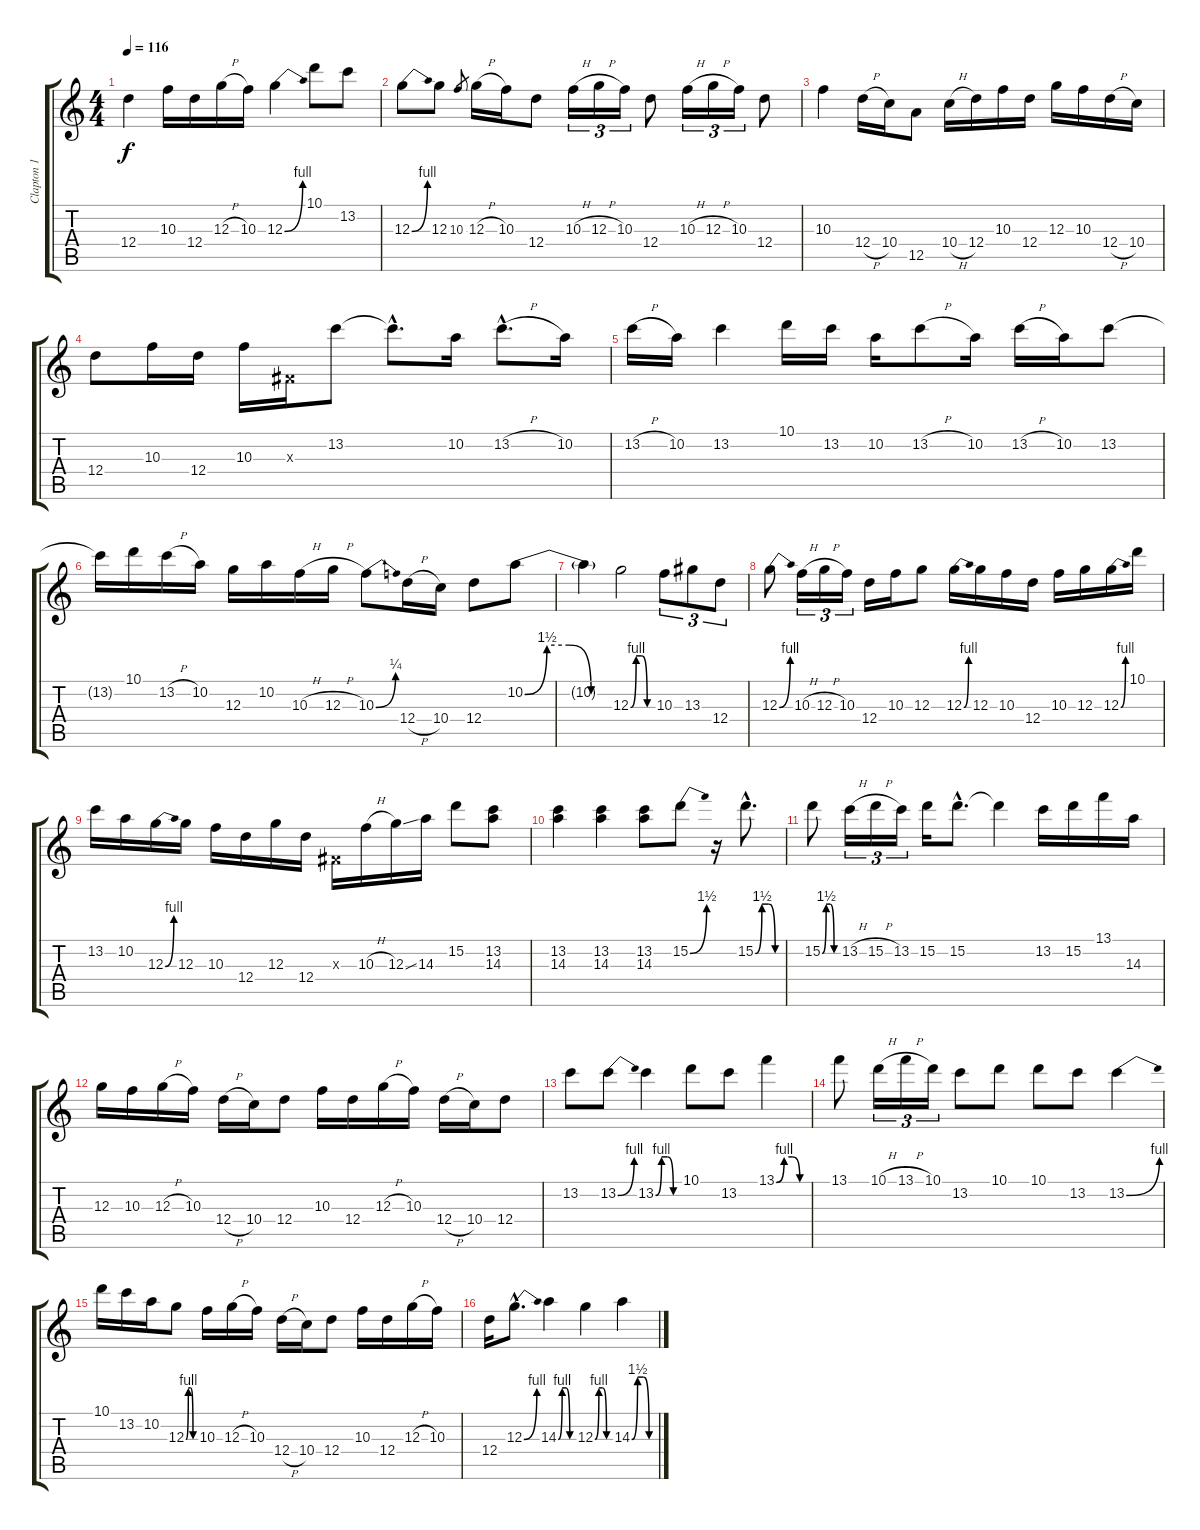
\track ("Clapton 1" "Clapton 1") {instrument overdrivenguitar}
\staff {score tabs}
\tuning (E4 B3 G3 D3 A2 E2) {hide}
\ts (4 4)
\tempo 116
\clef g2
\ks c
12.4.4{dy f} 10.3.16 12.4.16 12.3{h}.16 10.3.16 12.3{be (bend 0 0 60 4)}.4 10.1.8 13.2.8 |
12.3{be (bend 0 0 60 4)}.8 12.3.8 10.3.8{gr} 12.3{h}.16 10.3.16 12.4.8 10.3{h}.16{tu (3 2)} 12.3{h}.16{tu (3 2)} 10.3.16{tu (3 2)} 12.4.8 10.3{h}.16{tu (3 2)} 12.3{h}.16{tu (3 2)} 10.3.16{tu (3 2)} 12.4.8 |
10.3.4 12.4{h}.16 10.4.16 12.5.8 10.4{h}.16 12.4.16 10.3.16 12.4.16 12.3.16 10.3.16 12.4{h}.16 10.4.16 |
12.4.8 10.3.16 12.4.16 10.3.16 -1.3{x}.16 13.2.8 13.2{hac t}.8{d} 10.2.16 13.2{h hac}.8{d} 10.2.16 |
13.2{h}.16 10.2.16 13.2.4 10.1.16 13.2.16 10.2.16 13.2{h}.8 10.2.16 13.2{h}.16 10.2.16 13.2.8 |
13.2{t}.16 10.1.16 13.2{h}.16 10.2.16 12.3.16 10.2.16 10.3{h}.16 12.3{h}.16 10.3{be (bend 0 0 60 1)}.8 12.4{h}.16 10.4.16 12.4.8 10.2{be (custom 0 0 15 6 30 6 45 0 60 0)}.8 |
10.2{t}.4 12.3{be (custom 0 0 15 4 30 4 45 0 60 0)}.2 10.3.8{tu (3 2)} 13.3.8{tu (3 2)} 12.4.8{tu (3 2)} |
12.3{be (bend 0 0 60 4)}.8 10.3{h}.16{tu (3 2)} 12.3{h}.16{tu (3 2)} 10.3.16{tu (3 2)} 12.4.16 10.3.16 12.3.8 12.3{be (bend 0 0 60 4)}.16 12.3.16 10.3.16 12.4.16 10.3.16 12.3.16 12.3{be (bend 0 0 60 4)}.16 10.1.16 |
13.2.16 10.2.16 12.3{be (bend 0 0 60 4)}.16 12.3.16 10.3.16 12.4.16 12.3.16 12.4.16 -1.3{x}.16 10.3{h}.16 12.3{ss}.16 14.3.16 15.2.8 (13.2 14.3).8 |
(13.2 14.3).4 (13.2 14.3).4 (13.2 14.3).8 15.2{be (bend 0 0 60 6)}.8 r.16 15.2{be (custom 0 0 15 6 30 6 45 0 60 0) hac}.8{d} |
15.2{be (custom 0 0 15 6 30 6 45 0 60 0)}.8 13.2{h}.16{tu (3 2)} 15.2{h}.16{tu (3 2)} 13.2.16{tu (3 2)} 15.2.16 15.2{hac}.8{d} 15.2{t}.4 13.2.16 15.2.16 13.1.16 14.3.16 |
12.3.16 10.3.16 12.3{h}.16 10.3.16 12.4{h}.16 10.4.16 12.4.8 10.3.16 12.4.16 12.3{h}.16 10.3.16 12.4{h}.16 10.4.16 12.4.8 |
13.2.8 13.2{be (bend 0 0 60 4)}.8 13.2{be (custom 0 0 15 4 30 4 45 0 60 0)}.4 10.1.8 13.2.8 13.1{be (custom 0 0 15 4 30 4 45 0 60 0)}.4 |
13.1.8 10.1{h}.16{tu (3 2)} 13.1{h}.16{tu (3 2)} 10.1.16{tu (3 2)} 13.2.8 10.1.8 10.1.8 13.2.8 13.2{be (bend 0 0 60 4)}.4 |
10.1.16 13.2.16 10.2.16 12.3{be (custom 0 0 15 4 30 4 45 0 60 0)}.8 10.3.16 12.3{h}.16 10.3.16 12.4{h}.16 10.4.16 12.4.8 10.3.16 12.4.16 12.3{h}.16 10.3.16 |
12.4.16 12.3{be (bend 0 0 60 4) hac}.8{d} 14.3{be (custom 0 0 15 4 30 4 45 0 60 0)}.4 12.3{be (custom 0 0 15 4 30 4 45 0 60 0)}.4 14.3{be (custom 0 0 15 6 30 6 45 0 60 0)}.4
